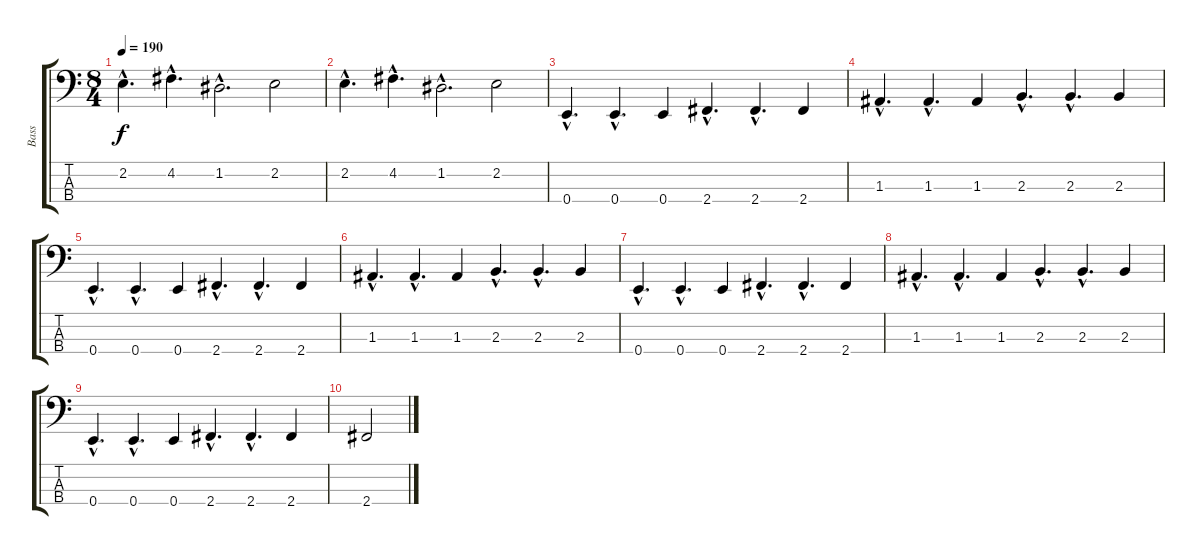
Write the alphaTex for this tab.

\track ("Bass" "Bass") {instrument electricbassfinger}
\staff {score tabs}
\tuning (G2 D2 A1 E1) {hide}
\ts (8 4)
\tempo 190
\clef f4
\ks c
2.2{hac}.4{d dy f} 4.2{hac}.4{d} 1.2{hac}.2{d} 2.2.2 |
2.2{hac}.4{d} 4.2{hac}.4{d} 1.2{hac}.2{d} 2.2.2 |
0.4{hac}.4{d} 0.4{hac}.4{d} 0.4.4 2.4{hac}.4{d} 2.4{hac}.4{d} 2.4.4 |
1.3{hac}.4{d} 1.3{hac}.4{d} 1.3.4 2.3{hac}.4{d} 2.3{hac}.4{d} 2.3.4 |
0.4{hac}.4{d} 0.4{hac}.4{d} 0.4.4 2.4{hac}.4{d} 2.4{hac}.4{d} 2.4.4 |
1.3{hac}.4{d} 1.3{hac}.4{d} 1.3.4 2.3{hac}.4{d} 2.3{hac}.4{d} 2.3.4 |
0.4{hac}.4{d} 0.4{hac}.4{d} 0.4.4 2.4{hac}.4{d} 2.4{hac}.4{d} 2.4.4 |
1.3{hac}.4{d} 1.3{hac}.4{d} 1.3.4 2.3{hac}.4{d} 2.3{hac}.4{d} 2.3.4 |
0.4{hac}.4{d} 0.4{hac}.4{d} 0.4.4 2.4{hac}.4{d} 2.4{hac}.4{d} 2.4.4 |
2.4.2
